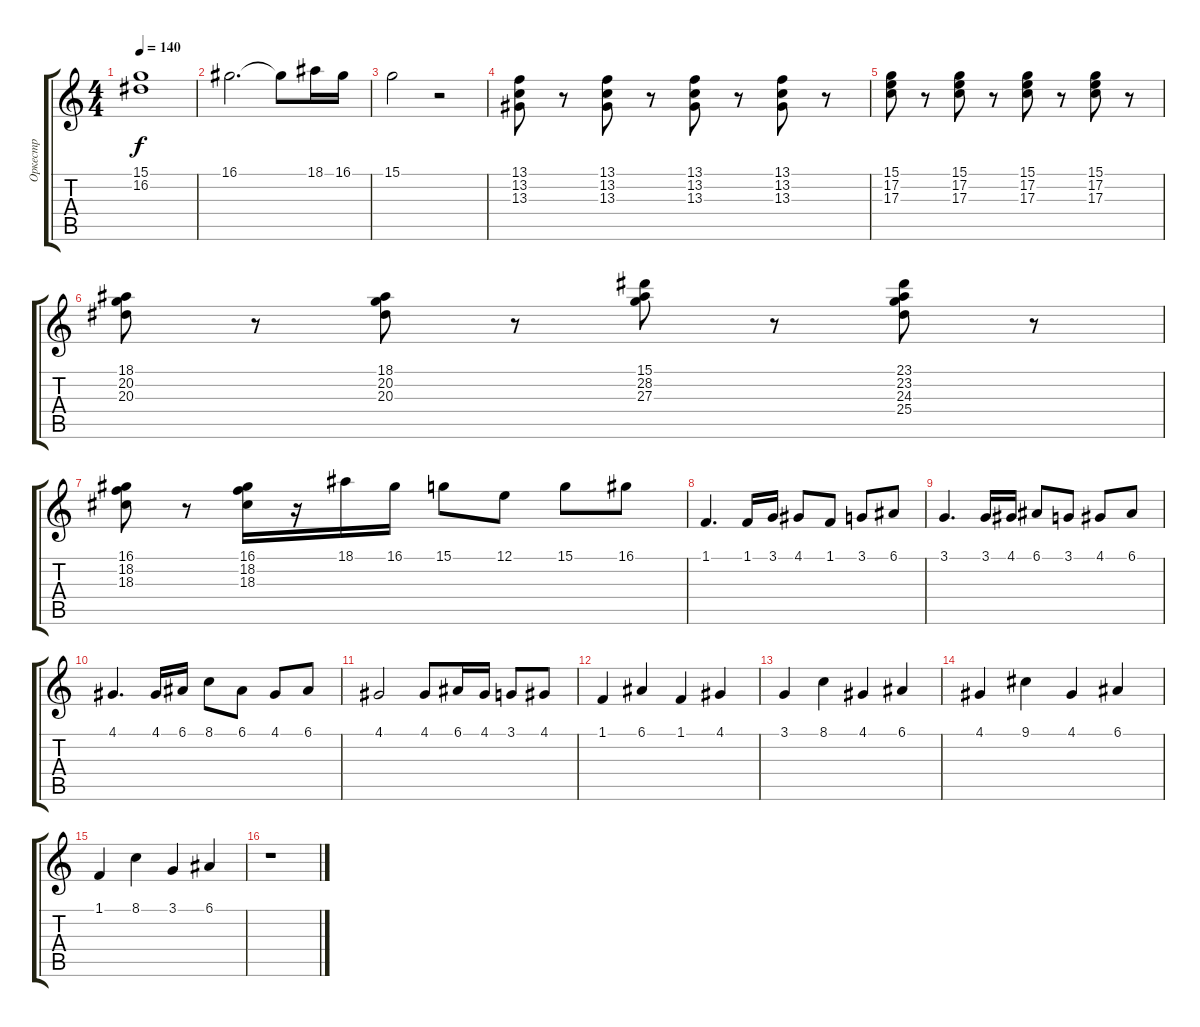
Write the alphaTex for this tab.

\track ("Оркестр" "Оркестр") {instrument stringensemble1}
\staff {score tabs}
\tuning (E4 B3 G3 D3 A2 E2) {hide}
\ts (4 4)
\tempo 140
\clef g2
\ks c
(15.1 16.2).1{dy f} |
16.1.2{d} 16.1{t}.8 18.1.16 16.1.16 |
15.1.2 r.2 |
(13.1 13.2 13.3).8 r.8 (13.1 13.2 13.3).8 r.8 (13.1 13.2 13.3).8 r.8 (13.1 13.2 13.3).8 r.8 |
(15.1 17.2 17.3).8 r.8 (15.1 17.2 17.3).8 r.8 (15.1 17.2 17.3).8 r.8 (15.1 17.2 17.3).8 r.8 |
(18.1 20.2 20.3).8 r.8 (18.1 20.2 20.3).8 r.8 (15.1 28.2 27.3).8 r.8 (23.1 23.2 24.3 25.4).8 r.8 |
(16.1 18.2 18.3).8 r.8 (16.1 18.2 18.3).16 r.16 18.1.16 16.1.16 15.1.8 12.1.8 15.1.8 16.1.8 |
1.1.4{d} 1.1.16 3.1.16 4.1.8 1.1.8 3.1.8 6.1.8 |
3.1.4{d} 3.1.16 4.1.16 6.1.8 3.1.8 4.1.8 6.1.8 |
4.1.4{d} 4.1.16 6.1.16 8.1.8 6.1.8 4.1.8 6.1.8 |
4.1.2 4.1.8 6.1.16 4.1.16 3.1.8 4.1.8 |
1.1.4 6.1.4 1.1.4 4.1.4 |
3.1.4 8.1.4 4.1.4 6.1.4 |
4.1.4 9.1.4 4.1.4 6.1.4 |
1.1.4 8.1.4 3.1.4 6.1.4 |
r.1
